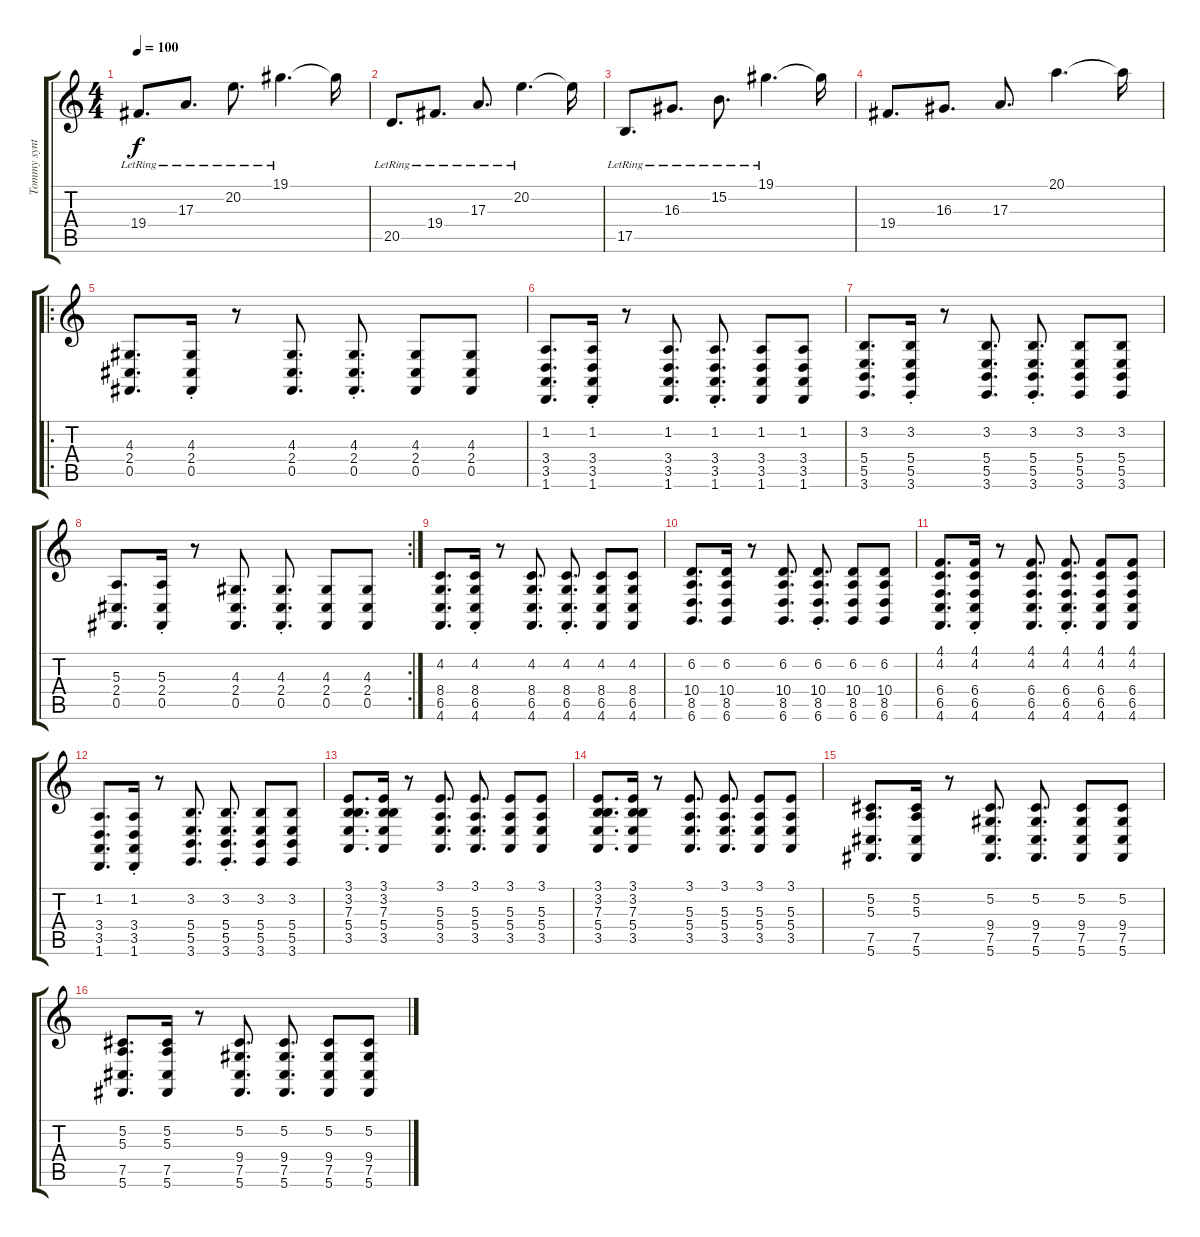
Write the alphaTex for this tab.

\track ("Tommy synth" "Tommy synt") {instrument lead2sawtooth}
\staff {score tabs}
\tuning (Db4 Ab3 E3 B2 Gb2 Db2) {hide}
\ts (4 4)
\tempo 100
\clef g2
\ks c
19.4{lr}.8{d dy f} 17.3{lr}.8{d} 20.2{lr}.8{d} 19.1{lr}.4{d} 19.1{t}.16 |
20.5{lr}.8{d} 19.4{lr}.8{d} 17.3{lr}.8{d} 20.2{lr}.4{d} 20.2{t}.16 |
17.5{lr}.8{d} 16.3{lr}.8{d} 15.2{lr}.8{d} 19.1{lr}.4{d} 19.1{t}.16 |
19.4.8{d} 16.3.8{d} 17.3.8{d} 20.1.4{d} 20.1{t}.16 |
\ro
(4.3 2.4 0.5).8{d volume 13 instrument lead1square} (4.3 2.4{st} 0.5{st}).16 r.8 (4.3 2.4 0.5).8{d} (4.3{st} 2.4{st} 0.5{st}).8{d} (4.3 2.4 0.5).8 (4.3 2.4 0.5).8 |
(1.2 3.4 3.5 1.6).8{d} (1.2 3.4{st} 3.5{st} 1.6{st}).16 r.8 (1.2 3.4 3.5 1.6).8{d} (1.2{st} 3.4{st} 3.5{st} 1.6{st}).8{d} (1.2 3.4 3.5 1.6).8 (1.2 3.4 3.5 1.6).8 |
(3.2 5.4 5.5 3.6).8{d} (3.2 5.4{st} 5.5 3.6{st}).16 r.8 (3.2 5.4 5.5 3.6).8{d} (3.2{st} 5.4{st} 5.5{st} 3.6{st}).8{d} (3.2 5.4 5.5 3.6).8 (3.2 5.4 5.5 3.6).8 |
\rc 2
(5.3 2.4 0.5).8{d} (5.3 2.4{st} 0.5{st}).16 r.8 (4.3 2.4 0.5).8{d} (4.3{st} 2.4{st} 0.5{st}).8{d} (4.3 2.4 0.5).8 (4.3 2.4 0.5).8 |
(4.2 8.4 6.5 4.6).8{d} (4.2 8.4{st} 6.5 4.6{st}).16 r.8 (4.2 8.4 6.5 4.6).8{d} (4.2{st} 8.4{st} 6.5{st} 4.6{st}).8{d} (4.2 8.4 6.5 4.6).8 (4.2 8.4 6.5 4.6).8 |
(6.2 10.4 8.5 6.6).8{d} (6.2 10.4 8.5 6.6).16 r.8 (6.2 10.4 8.5 6.6).8{d} (6.2{st} 10.4{st} 8.5{st} 6.6{st}).8{d} (6.2 10.4 8.5 6.6).8 (6.2 10.4 8.5 6.6).8 |
(4.1 4.2 6.4 6.5 4.6).8{d} (4.1{st} 4.2{st} 6.4{st} 6.5{st} 4.6{st}).16 r.8 (4.1 4.2 6.4 6.5 4.6).8{d} (4.1{st} 4.2{st} 6.4{st} 6.5{st} 4.6{st}).8{d} (4.1 4.2 6.4 6.5 4.6).8 (4.1 4.2 6.4 6.5 4.6).8 |
(1.2 3.4 3.5 1.6).8{d} (1.2{st} 3.4{st} 3.5{st} 1.6{st}).16 r.8 (3.2 5.4 5.5 3.6).8{d} (3.2{st} 5.4{st} 5.5 3.6{st}).8{d} (3.2 5.4 5.5 3.6).8 (3.2 5.4 5.5 3.6).8 |
(3.1 3.2 7.3 5.4 3.5).8{d} (3.1 3.2 7.3 5.4 3.5).16 r.8 (3.1 5.3 5.4 3.5).8{d} (3.1 5.3 5.4 3.5).8{d} (3.1 5.3 5.4 3.5).8 (3.1 5.3 5.4 3.5).8 |
(3.1 3.2 7.3 5.4 3.5).8{d} (3.1 3.2 7.3 5.4 3.5).16 r.8 (3.1 5.3 5.4 3.5).8{d} (3.1 5.3 5.4 3.5).8{d} (3.1 5.3 5.4 3.5).8 (3.1 5.3 5.4 3.5).8 |
(5.2 5.3 7.5 5.6).8{d} (5.2 5.3 7.5 5.6).16 r.8 (5.2 9.4 7.5 5.6).8{d} (5.2 9.4 7.5 5.6).8{d} (5.2 9.4 7.5 5.6).8 (5.2 9.4 7.5 5.6).8 |
(5.2 5.3 7.5 5.6).8{d} (5.2 5.3 7.5 5.6).16 r.8 (5.2 9.4 7.5 5.6).8{d} (5.2 9.4 7.5 5.6).8{d} (5.2 9.4 7.5 5.6).8 (5.2 9.4 7.5 5.6).8
